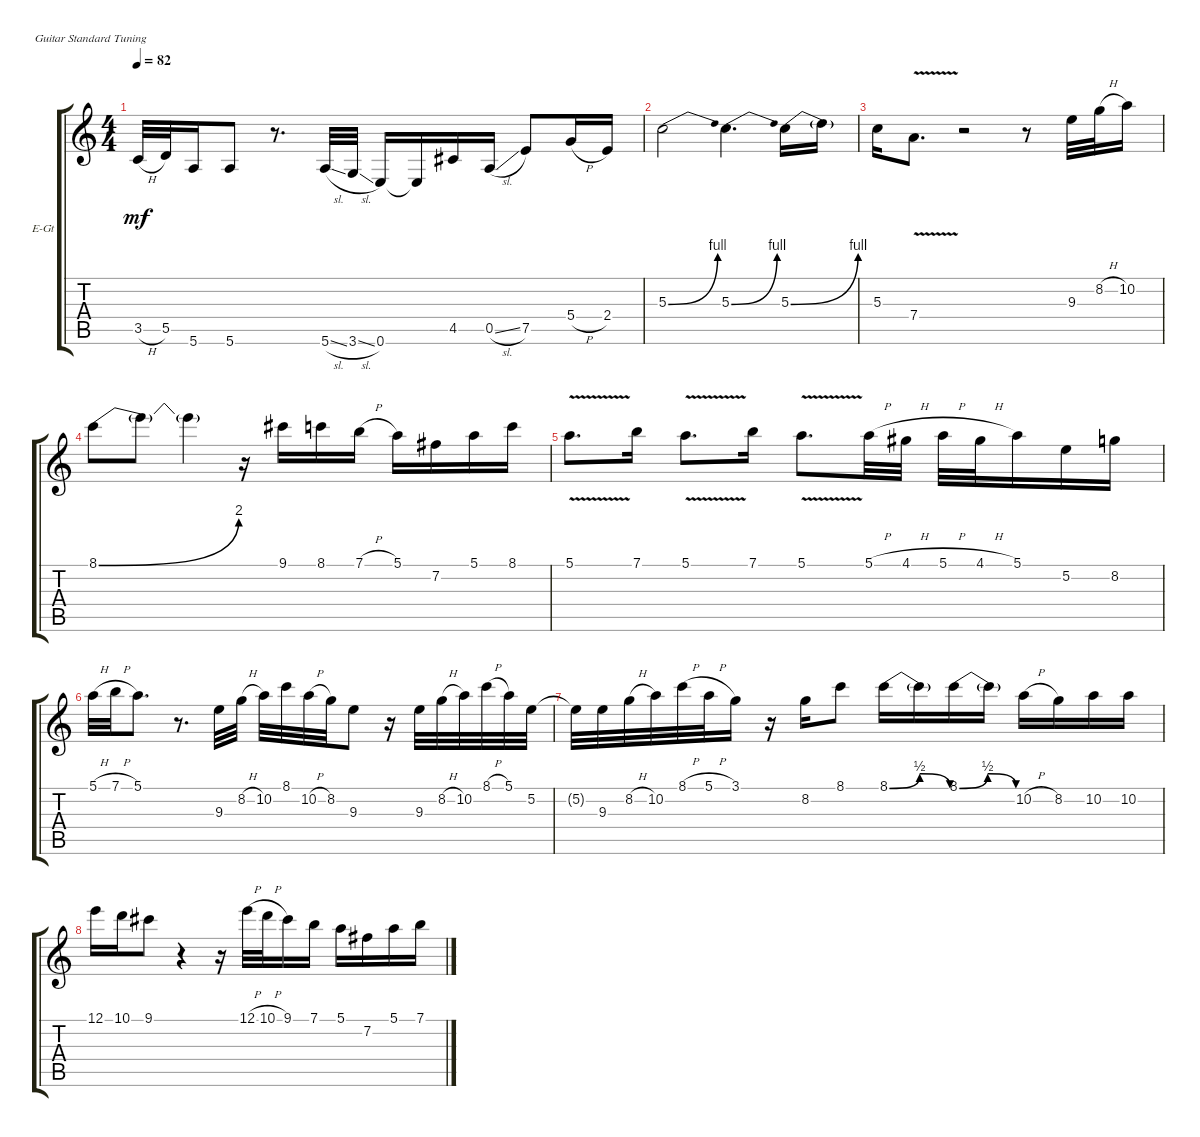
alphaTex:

\bracketExtendMode groupsimilarinstruments
\firstSystemTrackNameOrientation horizontal
\otherSystemsTrackNameOrientation horizontal
\track ("Guitar" "E-Gt") {instrument overdrivenguitar}
\staff {score tabs}
\tuning (E4 B3 G3 D3 A2 E2)
\ts (4 4)
\tempo 82
\clef g2
\ks aminor
3.5{h}.32{dy mf} 5.5.32 5.6.16 5.6.8 r.8{d} 5.6{sl}.32 3.6{sl}.32 0.6.16 0.6{t}.16 4.5.16 0.5{sl}.16 7.5.8 5.4{h}.16 2.4.16 |
5.3{be (bend 0 0 15 4)}.2 5.3{be (bend 0 0 15 4)}.4{d} 5.3{be (bend 0 0 15 4)}.16 5.3{t}.16 |
5.3.16 7.4{v}.8{d} r.2 r.8 9.3.32 8.2{h}.32 10.2.16 |
8.1{be (bend 0 0 15 8)}.8 8.1{t}.8 8.1{t}.4 r.16 9.1.16 8.1.16 7.1{h}.16 5.1.16 7.2.16 5.1.16 8.1.16 |
5.1{v}.8{d} 7.1.16 5.1{v}.8{d} 7.1.16 5.1{v}.8{d} 5.1{h}.32 4.1{h}.32 5.1{h}.32 4.1{h}.32 5.1.16 5.2.16 8.2.16 |
5.1{h}.32 7.1{h}.32 5.1.8{d} r.8{d} 9.3.32 8.2{h}.32 10.2.32 8.1.32 10.2{h}.32 8.2.32 9.3.8 r.16 9.3.32 8.2{h}.32 10.2.32 8.1{h}.32 5.1.32 5.2.32 |
5.2{t}.32 9.3.32 8.2{h}.32 10.2.32 8.1{h}.32 5.1{h}.32 3.1.16 r.16 8.2.16 8.1.8 8.1{be (bendrelease 0 0 10.2 2 20.4 2 30 0)}.16 8.1{t}.16 8.1{be (bendrelease 0 0 10.2 2 20.4 2 30 0)}.16 8.1{t}.16 10.2{h}.16 8.2.16 10.2.16 10.2.16 |
12.1.16 10.1.16 9.1.8 r.4 r.16 12.1{h}.32 10.1{h}.32 9.1.16 7.1.16 5.1.16 7.2.16 5.1.16 7.1{sl}.16
